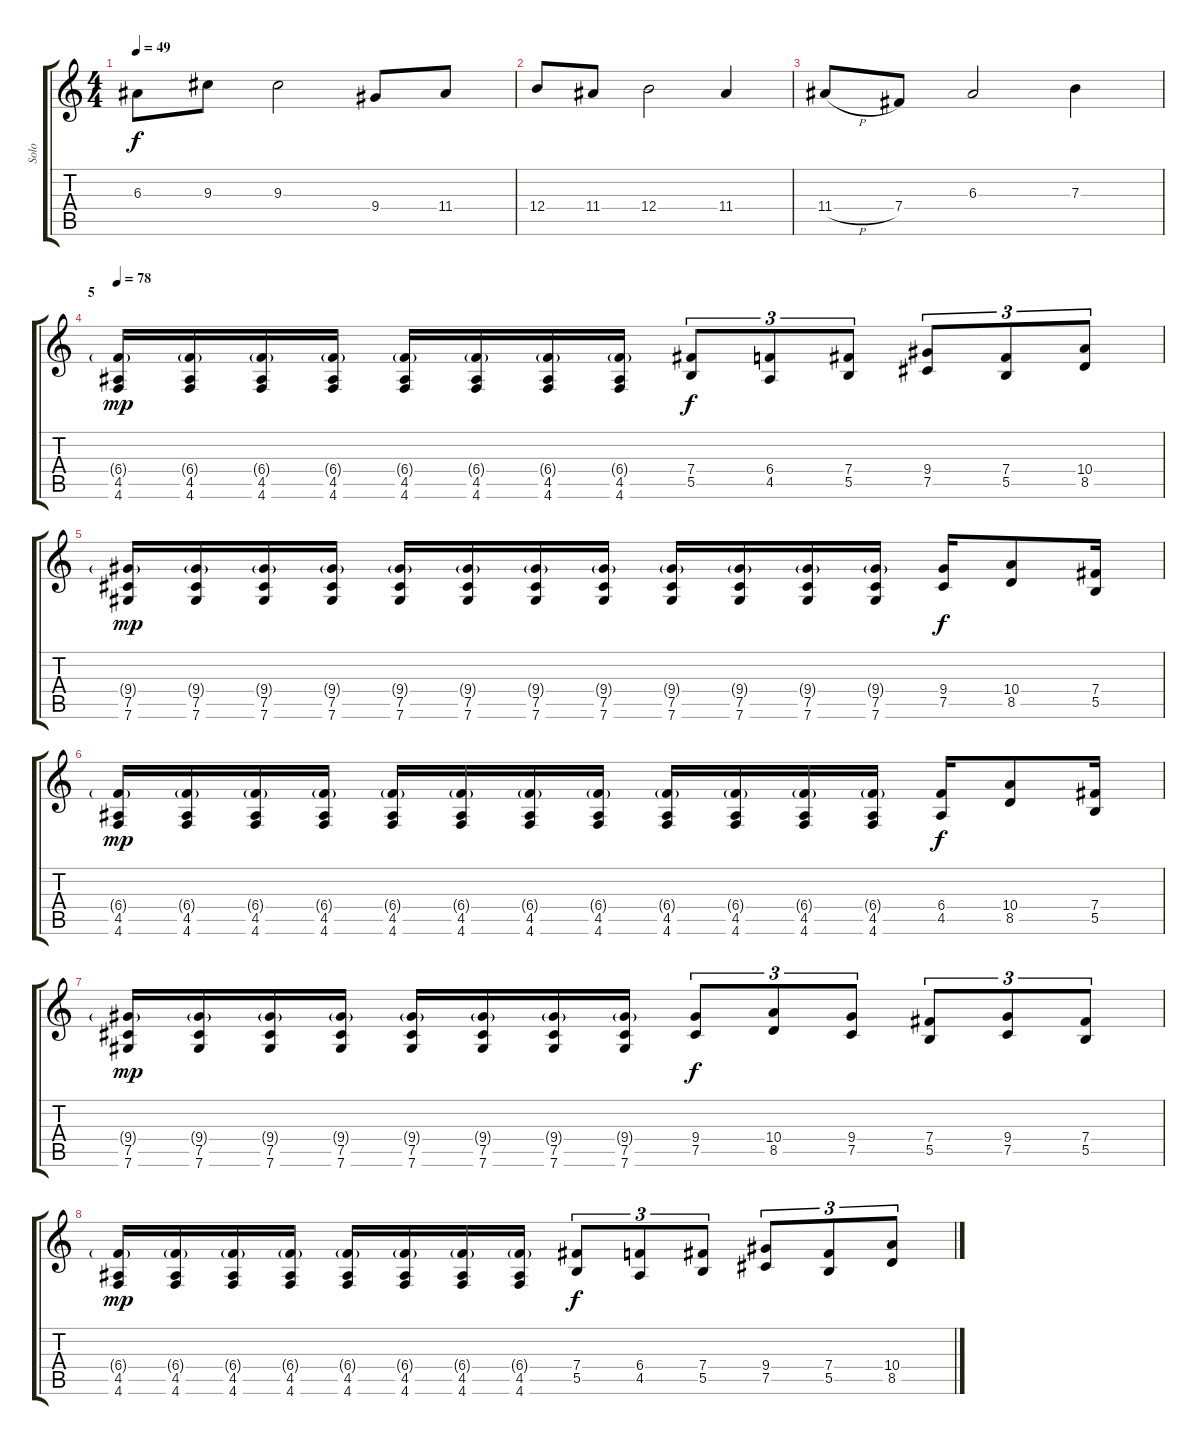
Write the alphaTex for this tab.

\track ("Solo" "Solo") {instrument distortionguitar}
\staff {score tabs}
\tuning (Db4 Ab3 E3 B2 Gb2 Db2) {hide}
\ts (4 4)
\tempo 49
\clef g2
\ks c
6.3.8{dy f} 9.3.8 9.3.2 9.4.8 11.4.8 |
12.4.8 11.4.8 12.4.2 11.4.4 |
11.4{h}.8 7.4.8 6.3.2 7.3.4 |
\section ("" "5")
\tempo 78
(6.4{g} 4.5 4.6).16{dy mp} (6.4{g} 4.5 4.6).16 (6.4{g} 4.5 4.6).16 (6.4{g} 4.5 4.6).16 (6.4{g} 4.5 4.6).16 (6.4{g} 4.5 4.6).16 (6.4{g} 4.5 4.6).16 (6.4{g} 4.5 4.6).16 (7.4 5.5).8{tu (3 2) dy f} (6.4 4.5).8{tu (3 2)} (7.4 5.5).8{tu (3 2)} (9.4 7.5).8{tu (3 2)} (7.4 5.5).8{tu (3 2)} (10.4 8.5).8{tu (3 2)} |
(9.4{g} 7.5 7.6).16{dy mp} (9.4{g} 7.5 7.6).16 (9.4{g} 7.5 7.6).16 (9.4{g} 7.5 7.6).16 (9.4{g} 7.5 7.6).16 (9.4{g} 7.5 7.6).16 (9.4{g} 7.5 7.6).16 (9.4{g} 7.5 7.6).16 (9.4{g} 7.5 7.6).16 (9.4{g} 7.5 7.6).16 (9.4{g} 7.5 7.6).16 (9.4{g} 7.5 7.6).16 (9.4 7.5).16{dy f} (10.4 8.5).8 (7.4 5.5).16 |
(6.4{g} 4.5 4.6).16{dy mp} (6.4{g} 4.5 4.6).16 (6.4{g} 4.5 4.6).16 (6.4{g} 4.5 4.6).16 (6.4{g} 4.5 4.6).16 (6.4{g} 4.5 4.6).16 (6.4{g} 4.5 4.6).16 (6.4{g} 4.5 4.6).16 (6.4{g} 4.5 4.6).16 (6.4{g} 4.5 4.6).16 (6.4{g} 4.5 4.6).16 (6.4{g} 4.5 4.6).16 (6.4 4.5).16{dy f} (10.4 8.5).8 (7.4 5.5).16 |
(9.4{g} 7.5 7.6).16{dy mp} (9.4{g} 7.5 7.6).16 (9.4{g} 7.5 7.6).16 (9.4{g} 7.5 7.6).16 (9.4{g} 7.5 7.6).16 (9.4{g} 7.5 7.6).16 (9.4{g} 7.5 7.6).16 (9.4{g} 7.5 7.6).16 (9.4 7.5).8{tu (3 2) dy f} (10.4 8.5).8{tu (3 2)} (9.4 7.5).8{tu (3 2)} (7.4 5.5).8{tu (3 2)} (9.4 7.5).8{tu (3 2)} (7.4 5.5).8{tu (3 2)} |
(6.4{g} 4.5 4.6).16{dy mp} (6.4{g} 4.5 4.6).16 (6.4{g} 4.5 4.6).16 (6.4{g} 4.5 4.6).16 (6.4{g} 4.5 4.6).16 (6.4{g} 4.5 4.6).16 (6.4{g} 4.5 4.6).16 (6.4{g} 4.5 4.6).16 (7.4 5.5).8{tu (3 2) dy f} (6.4 4.5).8{tu (3 2)} (7.4 5.5).8{tu (3 2)} (9.4 7.5).8{tu (3 2)} (7.4 5.5).8{tu (3 2)} (10.4 8.5).8{tu (3 2)}
